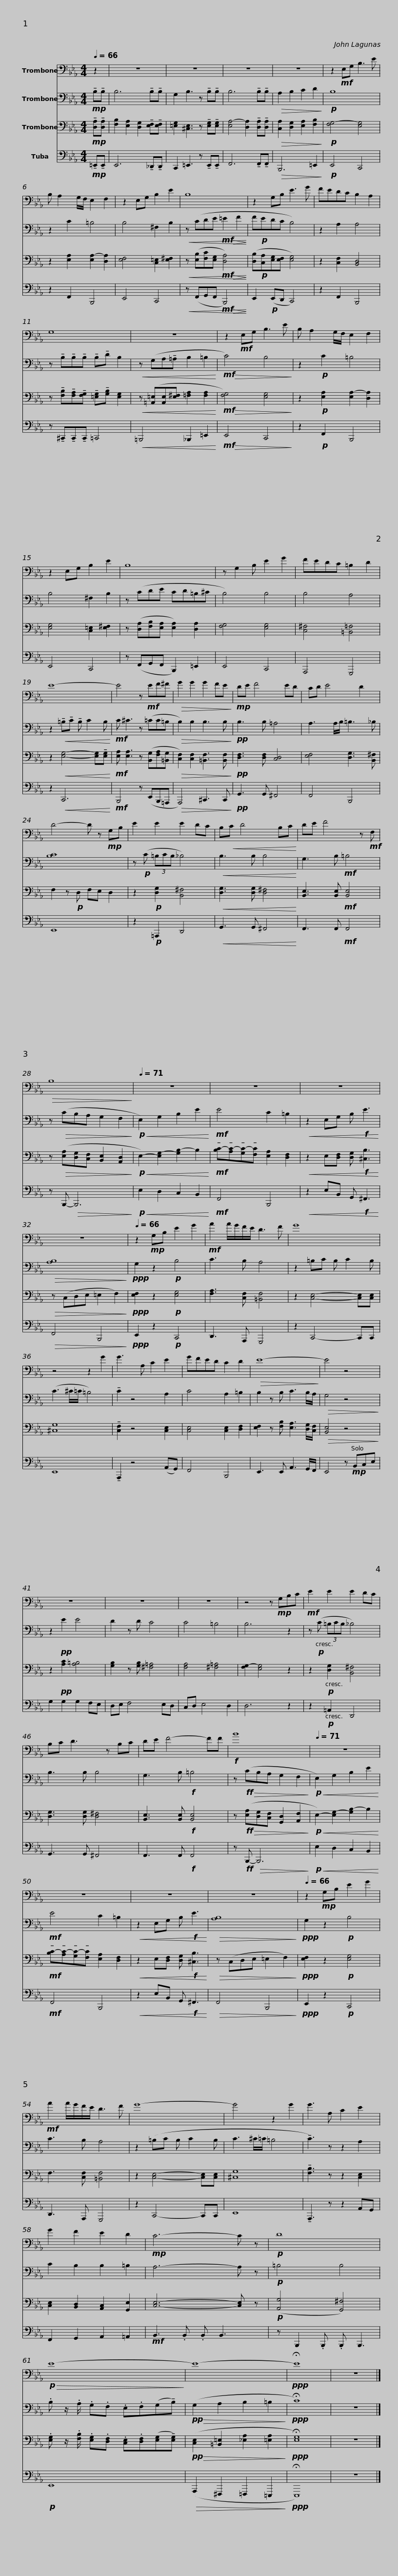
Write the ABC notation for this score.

X:1
%%score 1 2 3 4
L:1/8
Q:1/4=66
M:4/4
I:linebreak $
K:Eb
V:1 bass
V:2 bass
V:3 bass
V:4 bass
V:1
 z2 | z8 | z8 | z8 | z8 | %5
 z2!mf! E,G, B,3 E |$ B, A,2 G,/F,/ E,2 F,2 | z2 E,G, B,2 E2 | B,8 | z2 G,B, E3 G | %10
 FEDC B,2 A,2 |$ G,8 | z8 | z2!mf! E,G, B,3 E | B, A,2 G,/F,/ E,2 F,2 | %15
 z2 E,G, B,2 E2 |$ B,8 | z G,2 B, E2 G2 | FEDC =B,2 D2 | E8- | %20
 E4 z!mf! EF^F |$!>(! G2 G2 G2 FE!>)! |!mp! DE F4 ED | CD E4 D2 | D4- D z!mp! G,B, |$ %25
 E2 E2 E2 DC | B,!<(!C D4 B,C!<)! | DE F4 z!mf! F, |!>(! B,8!>)! |[Q:1/4=71] z8 |$ %30
 z8 | z8 | z8 |[Q:1/4=66] z2!mp! G,B, E2 G2 |!mf! A2 A/G/F/E/ D3 F |$ %35
 G8 | z4 z2 G2 | G3 A, C2 E2 | GFED C2 D2 |!>(! E8-!>)! |$ %40
 E4 z4 | z8 | z8 | z8 | z4 z!mp! G,B,C |$ %45
!mf! E2 E2 E2 DC | B,C D3 z B,C | DE F4- FF |!f! B8 |[Q:1/4=71] z8 |$ %50
 z8 | z8 | z8 |[Q:1/4=66] z2!mp! G,B, E2 G2 |!mf! A2 A/G/F/E/ D3 F |$ %55
 G8- | G4 z2 G2 | G3 A, C2 E2 | G2 F2 E2 D2 |!mp! C6- C z |$ %60
!p! D8 |!p!!>(! E8-!>)! | E8- |!ppp! !fermata!E8 | z8 |] %65
V:2
!mp! !tenuto!B,!tenuto!B, | B,6 !tenuto!B,!tenuto!B, | G,2 B,3 z !tenuto!B,!tenuto!B, | B,6 !tenuto!B,!tenuto!B, |!>(! A,2 B,2 C2 D2!>)! | %5
!p! B,8 |$ z2 C2 =B,4 | B,4 ^F,2 B,2 |!<(! z (CDE!mf!!>(! =E2 F2!<)!!>)! | F!p!EDC B,4) | %10
 z2 A,2 A,4 |$ z !tenuto!B,!tenuto!B,!tenuto!B, !tenuto!B,!tenuto!D B,2 |!<(! z (G,A,!tenuto!=A, B,2 =B,2!<)! |!mf!!>(! C4) B,4!>)! | z2!p! C2 =B,4 | %15
 B,4 ^F,2 B,2 |$ z (CDE CD=B,^C | B,4) B,4 | B,4 A,4 | z2!<(! !tenuto!=B,!tenuto!C !tenuto!B, C2 B,!<)! | %20
!mf! C ^C3 z (=CC=B, |$!>(! B,2) B,2 B,3 B,!>)! |!pp! B,3 B, =A,4 | A,3 A,/B,/ =B,3 _B, | [B,C]8 |$ %25
 z!p! (C (3=B,CB, _B,4) |!<(! B,3 B, B,4!<)! | G,3 B,!mf! =B,4 | z!>(! (CB,A, G,2 F,2!>)! |!p!!<(! E,2) G,2 B,2 E2!<)! |$ %30
!mf! E4 C2 =B,2 |!<(! z2 E,G, B,!f! E3!<)! |!>(! [A,B,]8!>)! |!ppp! G,2 z2!p! B,4 | C3 B, A,4 |$ %35
 z2 =B,C B, C2 B, | (C3 ^C/=C/ =B,4) | !tenuto!C2 z4 A,2 | C4 A,2 =B,2 | B,2 z B, C3 B,/A,/ |$ %40
!>(! G,4 z4!>)! | z2!pp! E2 E4 | D2 z D C4 | C4 =B,4 | B,6 z2 |$ %45
 z!p! (C (3=B,CB, _B,4) | B,3 B, B,4 | G,3 B,!f! =B,4 | z!ff!!>(! (CB,A, G,2 F,2!>)! |!p!!<(! E,2) G,2 B,2 E2!<)! |$ %50
!mf! E4 C2 =B,2 |!<(! z2 E,G, B,!f! E3!<)! |!>(! [A,B,]8!>)! |!ppp! G,2 z2!p! B,4 | C3 B, A,4 |$ %55
 z2 (=B,C B, C2 B, | C3 ^C/=C/ =B,4 | !tenuto!C3) z z2 A,2 | C2 B,2 B,2 =B,2 | A,6- A, z |$ %60
!p! =B,4 B,4 | .B, z/ .A,/ .G,.F, .E,.F,(G,!tenuto!B,) |!pp!!>(! (G,2 A,2 B,2 =B,2!>)! |!ppp! !fermata!C8) | z8 |] %65
V:3
!mp! !tenuto![D,A,]!tenuto![D,A,] | [F,B,]2 [E,A,]2 [D,G,]2 !tenuto![E,F,]!tenuto![E,F,] | [=E,G,]2 [^C,E,]3 z !tenuto![E,G,]!tenuto![E,G,] | [E,A,-]4 [D,A,]2 !tenuto![D,A,]!tenuto![D,A,] |!>(! [C,A,]2 [D,G,]2 [E,A,]2 [F,B,]2!>)! | %5
!p! [F,G,-]4 [E,G,]4 |$ z2 [E,A,]2 [E,A,-]2 [D,A,]2 | [E,F,]4 [C,=E,]2 [E,^F,]2 |!<(! z ([E,B,][F,C][E,G,]!mf!!>(! [D,A,]4)!<)!!>)! | ([D,B,]!p![C,A,][E,G,][E,F,] [E,G,]4) | %10
 z2 [C,F,]2 [B,,D,]4 |$ z !tenuto![F,B,]!tenuto![F,A,]!tenuto![F,G,] !tenuto![=E,G,]!tenuto![G,B,] [E,G,]2 |!<(! z ([=A,,=E,][A,,E,][E,^F,] [=F,A,]2 [F,A,]2!<)! |!mf!!>(! [F,G,]4) [E,G,]4!>)! | z2!p! [E,A,]2 [E,A,-]2 [D,A,]2 | %15
 [E,G,]4 [C,=E,]2 [E,^F,]2 |$ z ([D,A,][F,B,][E,A,] [E,A,]2) [D,A,]2 | [F,G,]4 [E,G,]4 | [C,^F,]4 [=B,,=F,]4 | z2!<(! [E,G,]4- [E,G,]!tenuto![E,G,]!<)! | %20
!mf! [E,A,] [E,A,]3 z ([B,,G,][F,A,][=B,,G,] |$!>(! [C,F,]2) [C,F,]2 [=B,,F,]3 [B,,F,]!>)! |!pp! [D,F,]3 [D,F,] [C,D,]4 | [E,F,]4 [D,G,]3 [B,,^F,] | F,2 z!p! D, F,E, D,2 |$ %25
 z2!p! [D,G,]2 [B,,^F,]4 |!<(! [D,G,]3 [D,G,] [D,^F,]4!<)! | [B,,E,]3 [B,,E,]!mf! [B,,E,]4 | z!>(! ([E,A,][D,G,][C,F,] [B,,E,]2 [A,,D,]2!>)! |!p!!<(! E,2-) [E,G,-]2 [G,B,-]2 B,2!<)! |$ %30
!mf! !tenuto![B,C-]!tenuto![A,C-]!tenuto![G,C-]!tenuto![F,C] [E,A,]2 [D,F,]2 |!<(! z2 E,[D,F,] [D,G,]!f! [^C,B,]3!<)! |!>(! z (C,D,E, =E,2 F,2)!>)! |!ppp! [E,F,]2 z2!p! [E,G,]4 | [F,A,]3 [C,F,] [=B,,F,]4 |$ %35
 z2 [C,E,]4- [C,E,][C,E,] | [^C,G,]8 | !tenuto![C,F,]2 z4 [C,E,]2 | [C,E,]4 [C,E,]2 [D,F,]2 | [E,F,]2 z [F,B,] [E,A,]3 [D,G,]/[C,F,]/ |$ %40
!>(! [B,,E,]4 z4!>)! | z2!pp! [A,C]2 [A,=B,]4 | [G,B,]2 z [G,B,] [^F,=A,]4 | [F,A,]4 [^F,=A,]4 | [F,G,-]2 [E,G,]4 z2 |$ %45
 z2!p! [D,G,]2 [B,,^F,]4 | [D,G,]3 [D,G,] [D,^F,]4 | [B,,E,]3 [B,,E,]!f! [B,,E,]4 | z!ff!!>(! ([E,A,][D,G,][C,F,] [G,,D,]2 [A,,F,]2!>)! |!p!!<(! E,2-) [E,G,-]2 [G,B,-]2 B,2!<)! |$ %50
!mf! !tenuto![B,C-]!tenuto![A,C-]!tenuto![G,C-]!tenuto![F,C] [E,A,]2 [D,F,]2 |!<(! z2 E,[D,F,] [D,G,]!f! [^C,B,]3!<)! |!>(! z (C,D,E, =E,2 F,2)!>)! |!ppp! [E,F,]2 z2!p! [E,G,]4 | F,3 [C,F,] [=B,,F,]4 |$ %55
 z2 [C,E,]4- [C,E,][C,E,] | [^C,G,]8 | !tenuto![F,B,]3 z z2 [C,E,]2 | [C,E,]2 [B,,D,]2 [A,,C,]2 [G,,E,]2 | [C,E,]6- [C,E,] z |$ %60
!p! ([A,,G,]4 [G,,^F,]4) | .[E,G,] z/ .[F,B,]/ .[E,G,].[D,F,] .[C,E,].[D,F,]([E,G,]!tenuto![E,G,]) |!pp!!>(! ([C,E,]2 [=B,,=E,]2 [_E,A,]2 [=E,A,]2!>)! |!ppp! !fermata![E,G,]8) | z8 |] %65
V:4
!mp! !tenuto!=E,,!tenuto!E,, | E,,6 !tenuto!_D,,!tenuto!D,, | C,,2 =E,,3 z !tenuto!E,,!tenuto!E,, | F,,6 !tenuto!F,,!tenuto!F,, |!>(! B,,,6 =E,,2!>)! | %5
!p! E,,4 C,,4 |$ z2 F,,2 B,,,4 | E,,4 C,,4 |!<(! z (F,,G,,F,,!mf!!>(! B,,,4)!<)!!>)! | E,,2!p! (E,,D,, C,,4) | %10
 z2 F,,2 B,,,4 |$ z !tenuto!^C,,!tenuto!C,,!tenuto!C,, =C,,4 |!<(! =B,,,4 _B,,,2 =E,,2!<)! |!mf!!>(! E,,4 C,,4!>)! | z2!p! F,,2 B,,,4 | %15
 E,,4 C,,4 |$ z (F,,G,,F,, B,,,2) =E,,2 | E,,4 C,,4 | A,,,4 G,,,4 | z2!<(! C,,6!<)! | %20
!mf! B,,,4 z (E,,B,,,=A,,, |$!>(! A,,,4) ^C,,3 C,,!>)! |!pp! G,,3 G,, ^F,,4 | F,,4 B,,,4 | E,,8 |$ %25
 z2!p! =A,,,2 D,,4 |!<(! G,,3 G,, ^F,,4!<)! | F,,3 F,,!mf! F,,4 | z B,,,-!>(! B,,,6!>)! |!p!!<(! E,2 D,2 C,2 B,,2!<)! |$ %30
!mf! F,,4 B,,,4 |!<(! z2 E,B,, G,,!f! ^F,,3!<)! |!>(! F,,4 B,,,4!>)! |!ppp! E,,2 z2!p! C,,4 | D,,3 A,,, G,,,4 |$ %35
 z2 C,,4- C,,C,, | E,,8 | !tenuto!A,,,2 z4 (A,,G,,) | F,,4 B,,,4 | E,,3 E,, A,,3 G,,/F,,/ |$ %40
 E,,4 z!mp! B,,C,E, | G,2 G,2 G,2 F,E, | D,E, F,4 E,D, | C,D, E,4 D,2 | D,6 z2 |$ %45
 z2!p! =A,,2 D,,4 | G,,3 G,, ^F,,4 | F,,3 F,,!f! F,,4 | z!ff! B,,,-!>(! B,,,6!>)! |!p!!<(! E,2 D,2 C,2 B,,2!<)! |$ %50
!mf! F,,4 B,,,4 |!<(! z2 E,B,, G,,!f! ^F,,3!<)! |!>(! F,,4 B,,,4!>)! |!ppp! E,,2 z2!p! C,,4 | D,,3 A,,, G,,,4 |$ %55
 z2 C,,4- C,,C,, | E,,8 | !tenuto!A,,,3 z z2 A,,G,, | F,,2 G,,2 A,,2 =A,,2 |!mf! B,,3 .B,, .B,, B,,3 |$ %60
 z B,,,2 .B,,, .B,,, B,,,3 |!p! E,,8 |!>(! (A,,,2 ^F,,,2 =F,,,2 =E,,,2!>)! |!ppp! !fermata!E,,,8) | z8 |] %65
